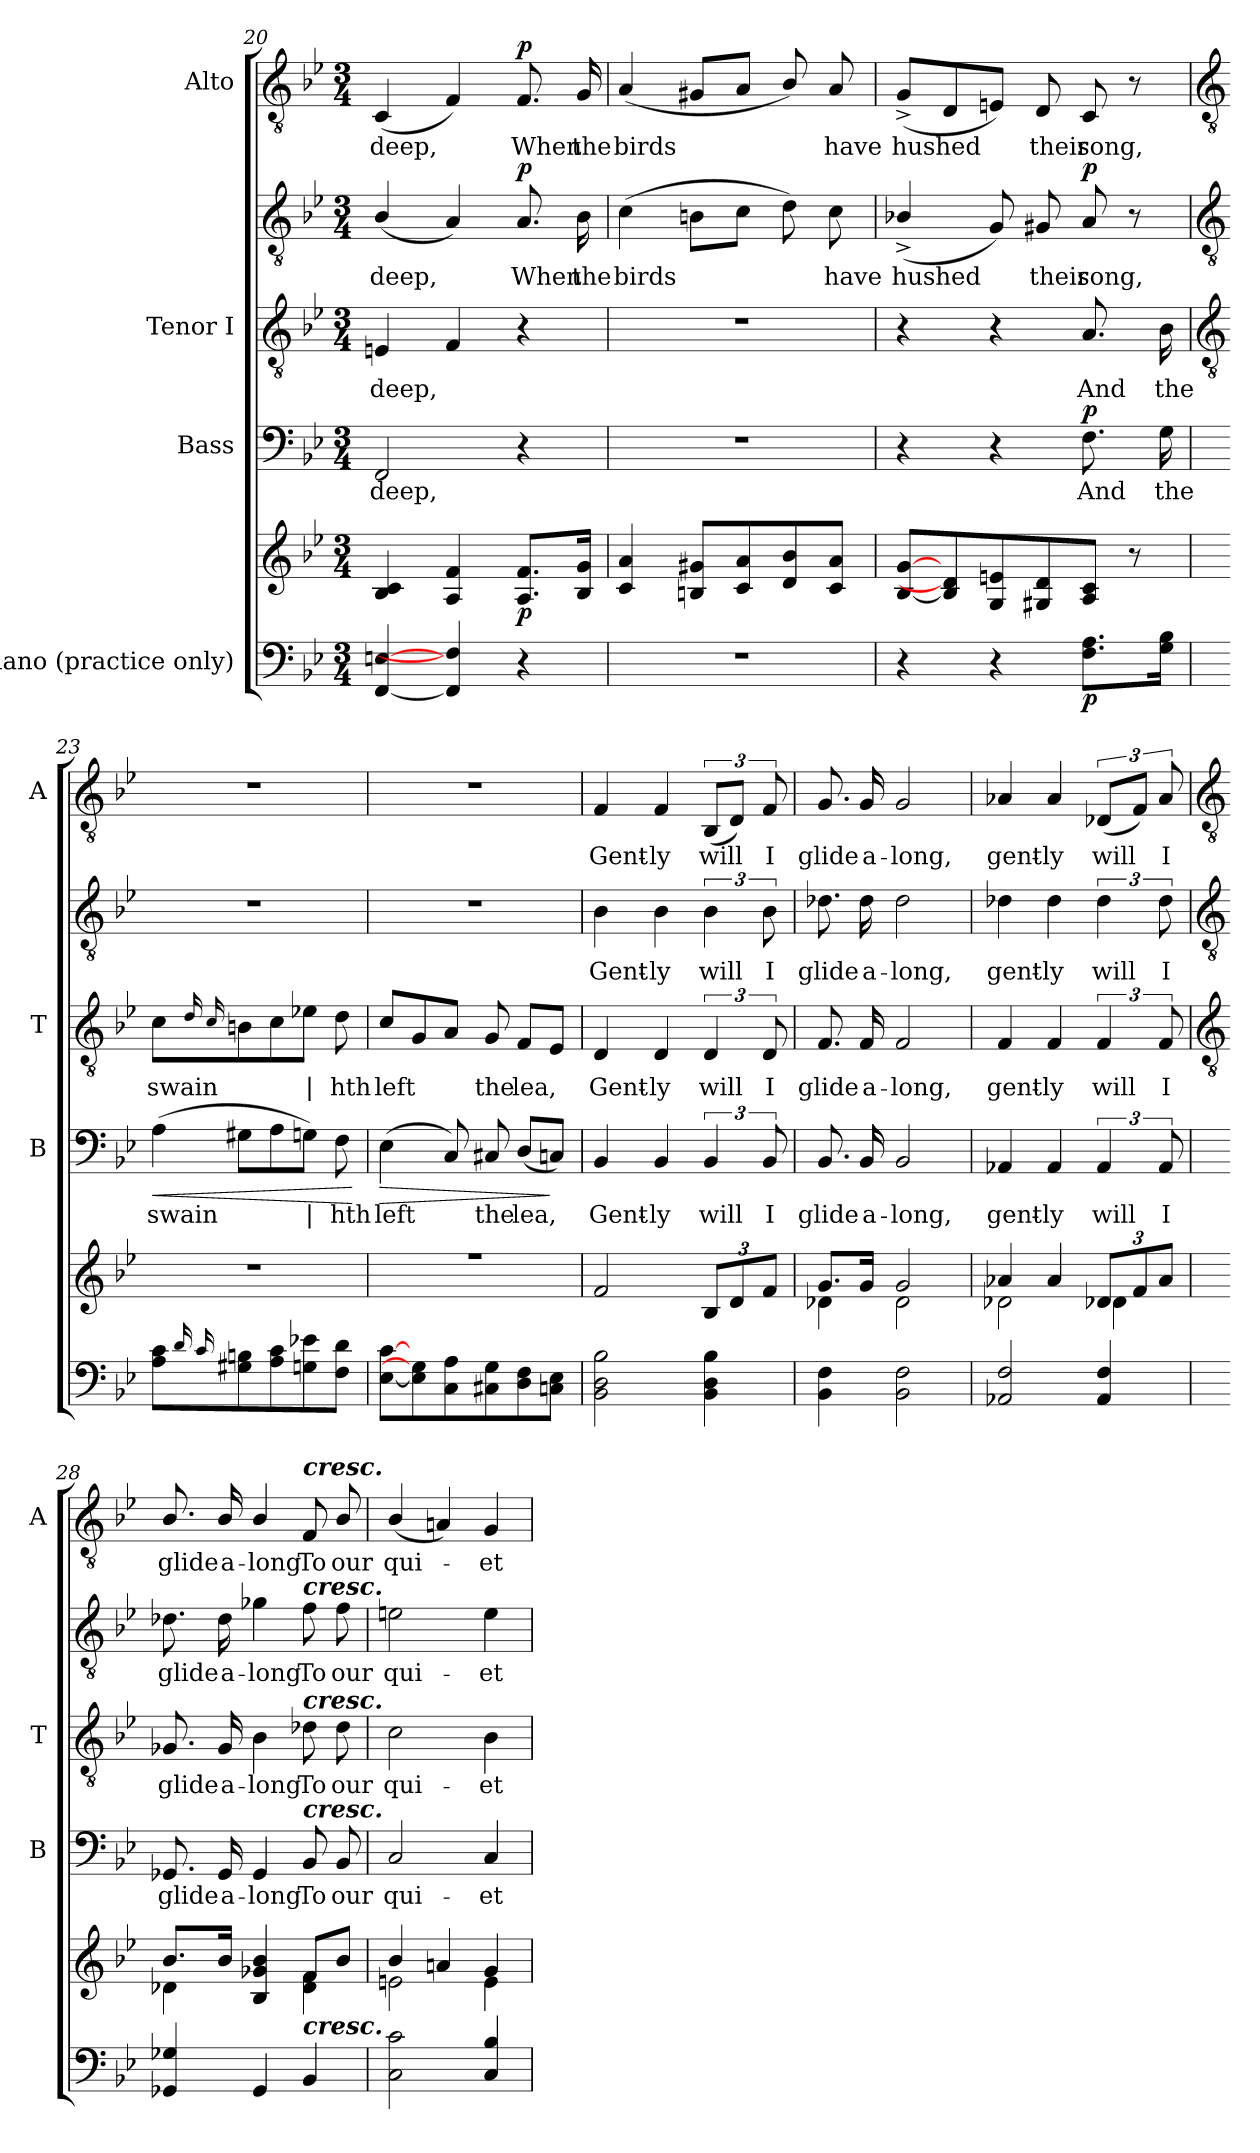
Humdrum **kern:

**kern	**kern	**dynam	**kern	**text	**dynam	**kern	**text	**kern	**text	**dynam	**kern	**text	**dynam
*part4	*part4	*part4	*part3	*part3	*part3	*part2	*part2	*part2	*part2	*part2	*part1	*part1	*part1
*staff6	*staff5	*staff5/6	*staff4	*staff4	*staff4	*staff3	*staff3	*staff2	*staff2	*staff2/3	*staff1	*staff1	*staff1
*I"Piano (practice only)	*	*	*I"Bass	*	*	*I"Tenor I	*	*	*	*	*I"Alto	*	*
*	*	*	*I'B	*	*	*I'T	*	*	*	*	*I'A	*	*
*clefF4	*clefG2	*	*clefF4	*	*	*clefGv2	*	*clefGv2	*	*	*clefGv2	*	*
*k[b-e-]	*k[b-e-]	*	*k[b-e-]	*	*	*k[b-e-]	*	*k[b-e-]	*	*	*k[b-e-]	*	*
*B-:	*B-:	*	*B-:	*	*	*B-:	*	*B-:	*	*	*B-:	*	*
*M3/4	*M3/4	*	*M3/4	*	*	*M3/4	*	*M3/4	*	*	*M3/4	*	*
=20	=20	=20	=20	=20	=20	=20	=20	=20	=20	=20	=20	=20	=20
*	*^	*	*	*	*	*	*	*	*	*	*	*	*
!	!	!LO:N:vis=1	!	!	!LO:LY:b	!	!	!LO:LY:b	!	!LO:LY:b	!	!	!LO:LY:b	!
[4FF [4En	4B- 4c	2.ryy	.	2FF	deep,	.	4En/	deep,	(<4B-/	deep,	.	(<4C	deep,	.
4FF] 4F]	4A 4f	.	.	.	.	.	4F	.	4A)	.	.	4F)	.	.
!	!	!	!LO:DY:b	!	!	!	!	!	!	!LO:LY:b	!LO:DY:b	!	!LO:LY:b	!LO:DY:b
4r	8.A 8.fL	.	p	4r	.	.	4r	.	8.A	When	p	8.F	When	p
!	!	!	!	!	!	!	!	!	!	!LO:LY:b	!	!	!LO:LY:b	!
.	16B- 16gJ	.	.	.	.	.	.	.	16B-	the	.	16G	the	.
=21	=21	=21	=21	=21	=21	=21	=21	=21	=21	=21	=21	=21	=21	=21
!LO:N:vis=1	!	!	!	!LO:N:vis=1	!	!	!LO:N:vis=1	!	!	!LO:LY:b	!	!	!LO:LY:b	!
2.r	4c 4a	2ryy	.	2.r	.	.	2.r	.	(>4c	birds	.	(<4A	birds	.
.	8Bn 8g#XL	.	.	.	.	.	.	.	8BnL	.	.	8G#XL	.	.
.	8c 8a	.	.	.	.	.	.	.	8cJ	.	.	8AJ	.	.
.	8d/ 8b-/	8ryy	.	.	.	.	.	.	8d\)	.	.	8B-/)	.	.
!	!	!	!	!	!	!	!	!	!	!LO:LY:b	!	!	!LO:LY:b	!
.	8c 8aJ	8ryy	.	.	.	.	.	.	8c	have	.	8A	have	.
=22	=22	=22	=22	=22	=22	=22	=22	=22	=22	=22	=22	=22	=22	=22
!	!	!	!	!	!	!	!	!	!	!LO:LY:b	!	!	!LO:LY:b	!
4r	[8B- [8gL	2ryy	.	4r	.	.	4r	.	(<4B-X^/	hushed	.	(<8G^L	hushed	.
.	8B-] 8d]	.	.	.	.	.	.	.	.	.	.	8D	.	.
4r	8G 8en	.	.	4r	.	.	4r	.	8G)	.	.	8EnJ)	.	.
!	!	!	!	!	!	!	!	!	!	!LO:LY:b	!	!	!LO:LY:b	!
.	8G#X 8d	.	.	.	.	.	.	.	8G#X	their	.	8D	their	.
!	!	!	!LO:DY:b=2	!	!LO:LY:b	!LO:DY:b	!	!LO:LY:b	!	!LO:LY:b	!LO:DY:b=2	!	!LO:LY:b	!
8.F 8.AL	8A 8cJ	8ryy	p	8.F	And	p	8.A	And	8A	song,	p	8C	song,	.
.	8r	8ryy	.	.	.	.	.	.	8r	.	.	8r	.	.
!	!	!	!	!	!LO:LY:b	!	!	!LO:LY:b	!	!	!	!	!	!
16G 16B-J	.	.	.	16G	the	.	16B-	the	.	.	.	.	.	.
!!LO:LB:g=z
=23	=23	=23	=23	=23	=23	=23	=23	=23	=23	=23	=23	=23	=23	=23
*	*	*	*	*	*	*	*clefGv2	*	*clefGv2	*	*	*clefGv2	*	*
!	!LO:N:vis=1	!	!	!	!LO:LY:b	!LO:HP:b	!	!LO:LY:b	!LO:N:vis=1	!	!	!LO:N:vis=1	!	!
4A 4c	2.r	2.ryy	.	(>4A	swain	<	4c	swain	2.r	.	.	2.r	.	.
16qqdLL	.	.	.	.	.	.	16qqdLL	.	.	.	.	.	.	.
16qqc	.	.	.	.	.	.	16qqc	.	.	.	.	.	.	.
8G#X 8Bn	.	.	.	8G#XL	.	.	8Bn	.	.	.	.	.	.	.
8A 8c	.	.	.	8A	.	.	8c	.	.	.	.	.	.	.
!	!	!	!	!	!LO:LY:b	!	!	!LO:LY:b	!	!	!	!	!	!
8Gn 8e-X	.	.	.	8GnJ)	|	.	8e-XJ	|	.	.	.	.	.	.
!	!	!	!	!	!LO:LY:b	!	!	!LO:LY:b	!	!	!	!	!	!
8F 8dJ	.	.	.	8F	hth	.	8d	hth	.	.	.	.	.	.
*	*v	*v	*	*	*	*	*	*	*	*	*	*	*	*
.	.	.	.	.	[	.	.	.	.	.	.	.	.
=24	=24	=24	=24	=24	=24	=24	=24	=24	=24	=24	=24	=24	=24
!	!LO:N:vis=1	!	!	!LO:LY:b	!LO:HP:b	!	!LO:LY:b	!LO:N:vis=1	!	!	!LO:N:vis=1	!	!
*	*^	*	*	*	*	*	*	*	*	*	*	*	*
[8E- [8cL	2.r	2.ryy	.	(<4E-	left	>	8cL	left	2.r	.	.	2.r	.	.
8E-] 8G]	.	.	.	.	.	.	8G	.	.	.	.	.	.	.
8C 8A	.	.	.	8C)	.	.	8AJ	.	.	.	.	.	.	.
!	!	!	!	!	!LO:LY:b	!	!	!LO:LY:b	!	!	!	!	!	!
8C#X 8G	.	.	.	8C#X	the	.	8G	the	.	.	.	.	.	.
!	!	!	!	!	!LO:LY:b	!	!	!LO:LY:b	!	!	!	!	!	!
8D 8F	.	.	.	(<8DL	lea,	.	8FL	lea,	.	.	.	.	.	.
8Cn 8E-J	.	.	.	8CnJ)	.	]	8E-J	.	.	.	.	.	.	.
=25	=25	=25	=25	=25	=25	=25	=25	=25	=25	=25	=25	=25	=25	=25
!	!	!	!	!	!LO:LY:b	!	!	!LO:LY:b	!	!LO:LY:b	!	!	!LO:LY:b	!
2BB- 2D 2B-	2f	2ryy	.	4BB-	Gent-	.	4D	Gent-	4B-	Gent-	.	4F	Gent-	.
!	!	!	!	!	!LO:LY:b	!	!	!LO:LY:b	!	!LO:LY:b	!	!	!LO:LY:b	!
.	.	.	.	4BB-	-ly	.	4D	-ly	4B-	-ly	.	4F	-ly	.
!	!	!	!	!	!LO:LY:b	!	!	!LO:LY:b	!	!LO:LY:b	!	!	!LO:LY:b	!
4BB- 4D 4B-	12B-L	8ryy	.	6BB-	will	.	6D	will	6B-	will	.	(<12BB-L	will	.
.	12d	.	.	.	.	.	.	.	.	.	.	12DJ)	.	.
.	.	8ryy	.	.	.	.	.	.	.	.	.	.	.	.
!	!	!	!	!	!LO:LY:b	!	!	!LO:LY:b	!	!LO:LY:b	!	!	!LO:LY:b	!
.	12fJ	.	.	12BB-	I	.	12D	I	12B-	I	.	12F	I	.
=26	=26	=26	=26	=26	=26	=26	=26	=26	=26	=26	=26	=26	=26	=26
!	!	!	!	!	!LO:LY:b	!	!	!LO:LY:b	!	!LO:LY:b	!	!	!LO:LY:b	!
4BB- 4F	8.gL	4d-X\	.	8.BB-	glide	.	8.F	glide	8.d-X	glide	.	8.G	glide	.
!	!	!	!	!	!LO:LY:b	!	!	!LO:LY:b	!	!LO:LY:b	!	!	!LO:LY:b	!
.	16gJ	.	.	16BB-	a-	.	16F	a-	16d-	a-	.	16G	a-	.
!	!	!	!	!	!LO:LY:b	!	!	!LO:LY:b	!	!LO:LY:b	!	!	!LO:LY:b	!
2BB- 2F	2g	2d-\	.	2BB-	-long,	.	2F	-long,	2d-	-long,	.	2G	-long,	.
=27	=27	=27	=27	=27	=27	=27	=27	=27	=27	=27	=27	=27	=27	=27
!	!	!	!	!	!LO:LY:b	!	!	!LO:LY:b	!	!LO:LY:b	!	!	!LO:LY:b	!
2AA-X 2F	4a-X	2d-X\	.	4AA-X	gent-	.	4F	gent-	4d-X	gent-	.	4A-X	gent-	.
!	!	!	!	!	!LO:LY:b	!	!	!LO:LY:b	!	!LO:LY:b	!	!	!LO:LY:b	!
.	4a-	.	.	4AA-	-ly	.	4F	-ly	4d-	-ly	.	4A-	-ly	.
!	!	!	!	!	!LO:LY:b	!	!	!LO:LY:b	!	!LO:LY:b	!	!	!LO:LY:b	!
4AA- 4F	12d-XL	4d-\	.	6AA-	will	.	6F	will	6d-	will	.	(<12D-XL	will	.
.	12f	.	.	.	.	.	.	.	.	.	.	12FJ)	.	.
!	!	!	!	!	!LO:LY:b	!	!	!LO:LY:b	!	!LO:LY:b	!	!	!LO:LY:b	!
.	12a-J	.	.	12AA-	I	.	12F	I	12d-	I	.	12A-	I	.
!!LO:LB:g=z
=28	=28	=28	=28	=28	=28	=28	=28	=28	=28	=28	=28	=28	=28	=28
*	*	*	*	*	*	*	*clefGv2	*	*clefGv2	*	*	*clefGv2	*	*
*^	*	*	*	*	*	*	*	*	*	*	*	*	*	*
!	!LO:N:vis=1	!	!	!	!	!LO:LY:b	!	!	!LO:LY:b	!	!LO:LY:b	!	!	!LO:LY:b	!
4GG-X/ 4G-X/	2.ryy	8.b-/L	4d-X\	.	8.GG-X/	glide	.	8.G-X/	glide	8.d-X\	glide	.	8.B-/	glide	.
!	!	!	!	!	!	!LO:LY:b	!	!	!LO:LY:b	!	!LO:LY:b	!	!	!LO:LY:b	!
.	.	16b-/J	.	.	16GG-/	a-	.	16G-/	a-	16d-\	a-	.	16B-/	a-	.
!	!	!	!	!	!	!LO:LY:b	!	!	!LO:LY:b	!	!LO:LY:b	!	!	!LO:LY:b	!
4GG-/	.	4B-/ 4g-X/ 4b-/	4ryy	.	4GG-/	-long	.	4B-\	-long	4g-X\	-long	.	4B-/	-long	.
!	!	!	!	!	!	!	!	!	!	!	!	!	!LO:TX:a:Bi:t=cresc.	!	!
!	!	!	!	!	!	!	!	!	!	!LO:TX:a:Bi:t=cresc.	!	!	!	!	!
!	!	!	!	!	!	!	!	!LO:TX:a:Bi:t=cresc.	!	!	!	!	!	!	!
!	!	!	!	!	!LO:TX:a:Bi:t=cresc.	!	!	!	!	!	!	!	!	!	!
!LO:TX:a:Bi:t=cresc.	!	!	!	!	!	!	!	!	!	!	!	!	!	!	!
!	!	!	!	!	!	!LO:LY:b	!	!	!LO:LY:b	!	!LO:LY:b	!	!	!LO:LY:b	!
4BB-	.	8fL	4d-\ 4f\	.	8BB-	To	.	8d-X	To	8f	To	.	8F	To	.
!	!	!	!	!	!	!LO:LY:b	!	!	!LO:LY:b	!	!LO:LY:b	!	!	!LO:LY:b	!
.	.	8b-/J	.	.	8BB-/	our	.	8d-\	our	8f\	our	.	8B-/	our	.
=29	=29	=29	=29	=29	=29	=29	=29	=29	=29	=29	=29	=29	=29	=29	=29
!	!LO:N:vis=1	!	!	!	!	!LO:LY:b	!	!	!LO:LY:b	!	!LO:LY:b	!	!	!LO:LY:b	!
2C\ 2c\	2.ryy	4b-/	2en\	.	2C/	qui-	.	2c\	qui-	2en\	qui-	.	(<4B-/	qui-	.
.	.	4an	.	.	.	.	.	.	.	.	.	.	4An)	.	.
!	!	!	!	!	!	!LO:LY:b	!	!	!LO:LY:b	!	!LO:LY:b	!	!	!LO:LY:b	!
4C 4B-	.	4g	4e\	.	4C	-et	.	4B-	-et	4e	-et	.	4G	et	.
*v	*v	*	*	*	*	*	*	*	*	*	*	*	*	*	*
*	*v	*v	*	*	*	*	*	*	*	*	*	*	*	*
=	=	=	=	=	=	=	=	=	=	=	=	=	=
*-	*-	*-	*-	*-	*-	*-	*-	*-	*-	*-	*-	*-	*-
